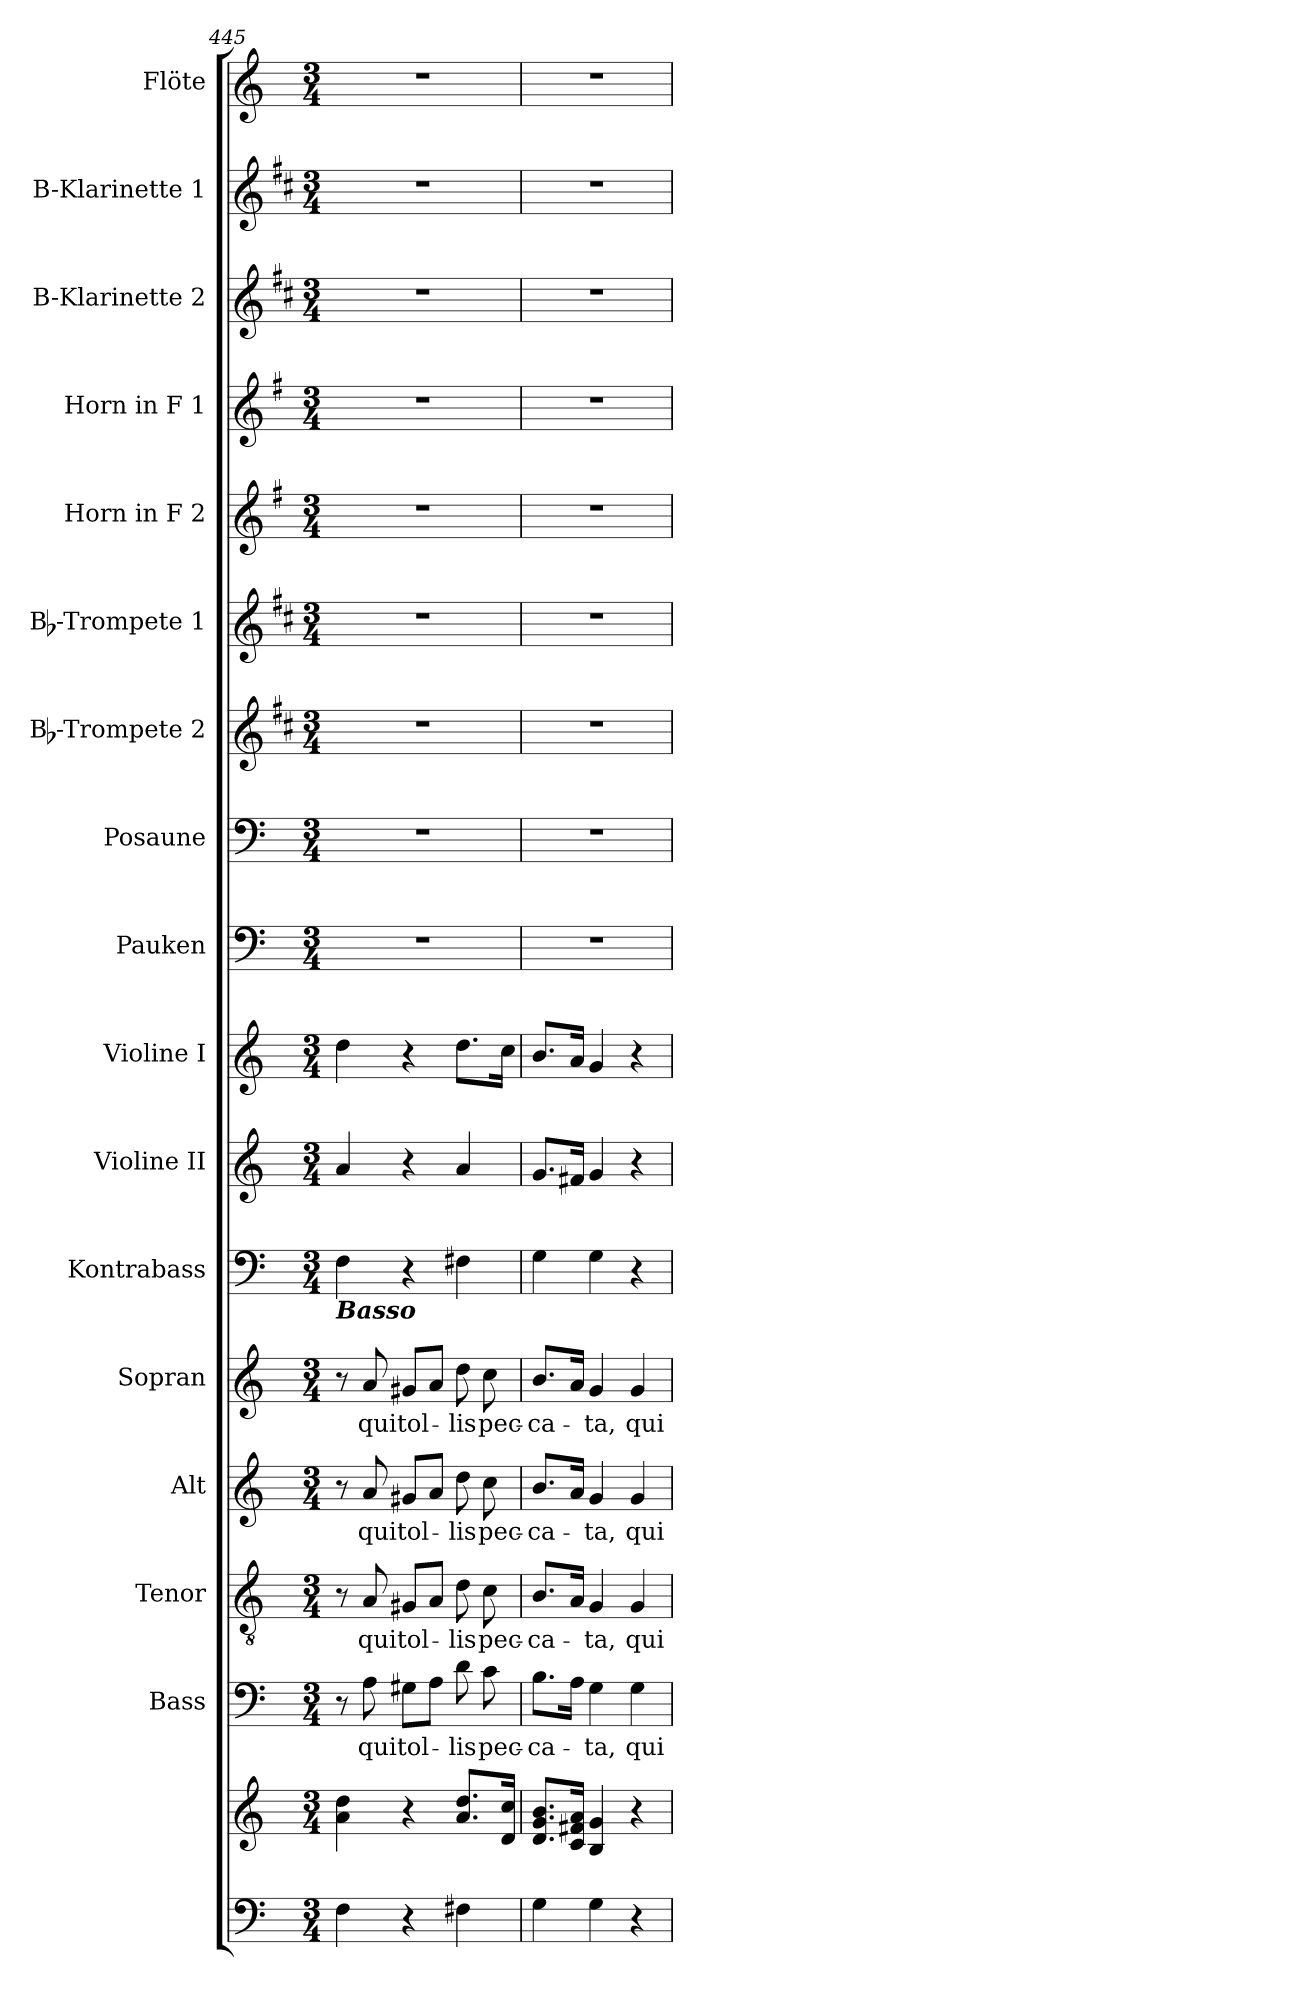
**kern	**kern	**kern	**text	**kern	**text	**kern	**text	**kern	**text	**kern	**kern	**kern	**kern	**kern	**kern	**kern	**kern	**kern	**kern	**kern	**kern
*part17	*part17	*part16	*part16	*part15	*part15	*part14	*part14	*part13	*part13	*part12	*part11	*part10	*part9	*part8	*part7	*part6	*part5	*part4	*part3	*part2	*part1
*staff18	*staff17	*staff16	*staff16	*staff15	*staff15	*staff14	*staff14	*staff13	*staff13	*staff12	*staff11	*staff10	*staff9	*staff8	*staff7	*staff6	*staff5	*staff4	*staff3	*staff2	*staff1
*	*	*I"Bass	*	*I"Tenor	*	*I"Alt	*	*I"Sopran	*	*I"Kontrabass	*I"Violine II	*I"Violine I	*I"Pauken	*I"Posaune	*I"Bb-Trompete 2	*I"Bb-Trompete 1	*I"Horn in F 2	*I"Horn in F 1	*I"B-Klarinette 2	*I"B-Klarinette 1	*I"Flöte
*	*	*I'B.	*	*I'T.	*	*I'A.	*	*I'S.	*	*I'Kb.	*I'Vl. II	*I'Vl. I	*I'Pk.	*I'Pos.	*I'Bb Trp. 2	*I'Bb Trp. 1	*I'Hrn. 2	*I'Hrn. 1	*I'B Kl. 2	*I'B Kl. 1	*I'Fl.
!!LO:PB:g=z
*clefF4	*clefG2	*clefF4	*	*clefGv2	*	*clefG2	*	*clefG2	*	*clefF4	*clefG2	*clefG2	*clefF4	*clefF4	*clefG2	*clefG2	*clefG2	*clefG2	*clefG2	*clefG2	*clefG2
*	*	*	*	*	*	*	*	*	*	*ITrd7c12	*	*	*	*	*ITrd1c2	*ITrd1c2	*ITrd4c7	*ITrd4c7	*ITrd1c2	*ITrd1c2	*
*k[]	*k[]	*k[]	*	*k[]	*	*k[]	*	*k[]	*	*k[]	*k[]	*k[]	*k[]	*k[]	*k[]	*k[]	*k[]	*k[]	*k[]	*k[]	*k[]
*C:	*C:	*C:	*	*C:	*	*C:	*	*C:	*	*C:	*C:	*C:	*C:	*C:	*C:	*C:	*C:	*C:	*C:	*C:	*C:
*M3/4	*M3/4	*M3/4	*	*M3/4	*	*M3/4	*	*M3/4	*	*M3/4	*M3/4	*M3/4	*M3/4	*M3/4	*M3/4	*M3/4	*M3/4	*M3/4	*M3/4	*M3/4	*M3/4
=445	=445	=445	=445	=445	=445	=445	=445	=445	=445	=445	=445	=445	=445	=445	=445	=445	=445	=445	=445	=445	=445
!	!	!	!	!	!	!	!	!	!	!LO:TX:b:Bi:t=Basso	!	!	!	!	!	!	!	!	!	!	!
4F\	4a\ 4dd\	8r	.	8r	.	8r	.	8r	.	4FF\	4a/	4dd\	2.r	2.r	2.r	2.r	2.r	2.r	2.r	2.r	2.r
!	!	!	!LO:LY:b	!	!LO:LY:b	!	!LO:LY:b	!	!LO:LY:b	!	!	!	!	!	!	!	!	!	!	!	!
.	.	8A\	qui	8A/	qui	8a/	qui	8a/	qui	.	.	.	.	.	.	.	.	.	.	.	.
!	!	!	!LO:LY:b	!	!LO:LY:b	!	!LO:LY:b	!	!LO:LY:b	!	!	!	!	!	!	!	!	!	!	!	!
4r	4r	8G#X\L	tol-	8G#X/L	tol-	8g#X/L	tol-	8g#X/L	tol-	4r	4r	4r	.	.	.	.	.	.	.	.	.
.	.	8A\J	.	8A/J	.	8a/J	.	8a/J	.	.	.	.	.	.	.	.	.	.	.	.	.
!	!	!	!LO:LY:b	!	!LO:LY:b	!	!LO:LY:b	!	!LO:LY:b	!	!	!	!	!	!	!	!	!	!	!	!
4F#X\	8.a/ 8.dd/L	8d\	-lis	8d\	-lis	8dd\	-lis	8dd\	-lis	4FF#X\	4a/	8.dd\L	.	.	.	.	.	.	.	.	.
!	!	!	!LO:LY:b	!	!LO:LY:b	!	!LO:LY:b	!	!LO:LY:b	!	!	!	!	!	!	!	!	!	!	!	!
.	.	8c\	pec-	8c\	pec-	8cc\	pec-	8cc\	pec-	.	.	.	.	.	.	.	.	.	.	.	.
.	16d/ 16cc/Jk	.	.	.	.	.	.	.	.	.	.	16cc\Jk	.	.	.	.	.	.	.	.	.
=446	=446	=446	=446	=446	=446	=446	=446	=446	=446	=446	=446	=446	=446	=446	=446	=446	=446	=446	=446	=446	=446
!	!	!	!LO:LY:b	!	!LO:LY:b	!	!LO:LY:b	!	!LO:LY:b	!	!	!	!	!	!	!	!	!	!	!	!
4G\	8.d/ 8.g/ 8.b/L	8.B\L	-ca-	8.B/L	-ca-	8.b/L	-ca-	8.b/L	-ca-	4GG\	8.g/L	8.b/L	2.r	2.r	2.r	2.r	2.r	2.r	2.r	2.r	2.r
.	16c/ 16f#X/ 16a/Jk	16A\Jk	.	16A/Jk	.	16a/Jk	.	16a/Jk	.	.	16f#X/Jk	16a/Jk	.	.	.	.	.	.	.	.	.
!	!	!	!LO:LY:b	!	!LO:LY:b	!	!LO:LY:b	!	!LO:LY:b	!	!	!	!	!	!	!	!	!	!	!	!
4G\	4B/ 4g/	4G\	-ta,	4G/	-ta,	4g/	-ta,	4g/	-ta,	4GG\	4g/	4g/	.	.	.	.	.	.	.	.	.
!	!	!	!LO:LY:b	!	!LO:LY:b	!	!LO:LY:b	!	!LO:LY:b	!	!	!	!	!	!	!	!	!	!	!	!
4r	4r	4G\	qui	4G/	qui	4g/	qui	4g/	qui	4r	4r	4r	.	.	.	.	.	.	.	.	.
=	=	=	=	=	=	=	=	=	=	=	=	=	=	=	=	=	=	=	=	=	=
*-	*-	*-	*-	*-	*-	*-	*-	*-	*-	*-	*-	*-	*-	*-	*-	*-	*-	*-	*-	*-	*-
